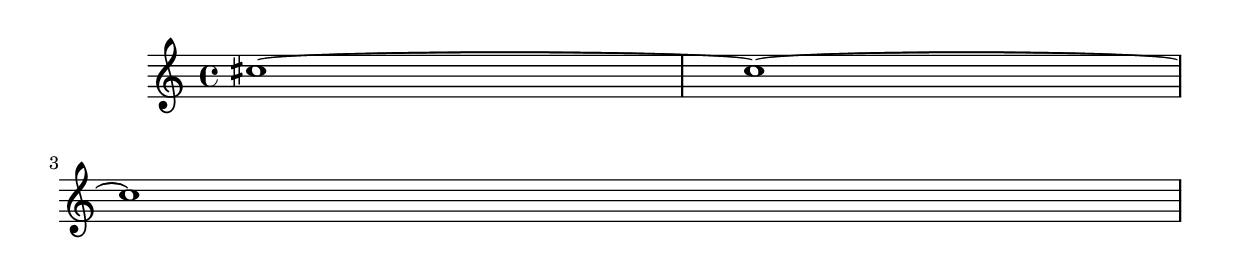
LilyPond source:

% DO NOT EDIT this file manually; it is automatically
% generated from Documentation/snippets/new
% Make any changes in Documentation/snippets/new/
% and then run scripts/auxiliar/makelsr.py
%
% This file is in the public domain.
%% Note: this file works from version 2.14.0
\version "2.14.0"
\header {
%% Translation of GIT committish: 615cbf212fdaf0b220b3330da417d0c3602494f2

  texidoces = "
Aquí se muestra la manera de ocultar las alteraciones de las notas
ligadas al comienzo de un sistema nuevo.

"

  doctitlees = "Ocultar las alteraciones sobre notas ligadas al principio de un sistema nuevo"


%% Translation of GIT committish: 31097723b2b816696ad61696630a80ff17a39557
  texidocfr = "Cet exemple illustre comment, lorsqu'une note affublée
  d'une altération accidentelle est prolongée, ne pas répéter cette
  altération après un saut de ligne.
"
  doctitlefr = "Non répétition de l'altération après saut de ligne
  sur liaison de prolongation"


  lsrtags = "pitches"
  texidoc = "This shows how to hide accidentals on tied notes at the beginning of a
new system."
  doctitle = "Hiding accidentals on tied notes at the beginning of a new system"
} % begin verbatim


\relative c'' {
  \override Accidental #'hide-tied-accidental-after-break = ##t
  cis1~ cis~
  \break
  cis
}

